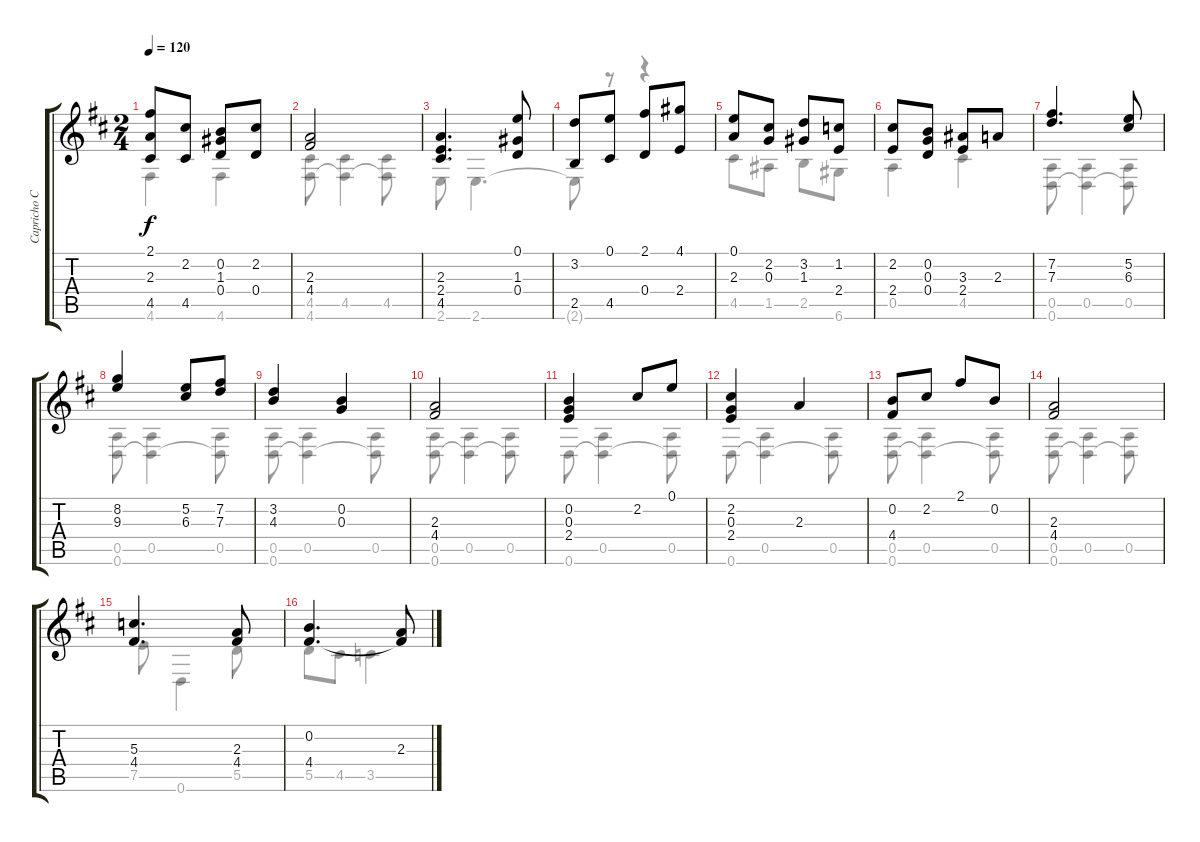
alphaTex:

\track ("Capricho Catalan - Isaac Albeniz" "Capricho C") {instrument acousticguitarnylon}
\staff {score tabs}
\tuning (E4 B3 G3 D3 A2 D2) {hide}
\voice
\ts (2 4)
\tempo 120
\clef g2
\ks d
(2.1 2.3 4.5).8{dy f} (2.2 4.5).8 (0.2 1.3 0.4).8 (2.2 0.4).8 |
(2.3 4.4).2 |
(2.3 2.4 4.5).4{d} (0.1 1.3 0.4).8 |
(3.2 2.5).8 (0.1 4.5).8 (2.1 0.4).8 (4.1 2.4).8 |
(0.1 2.3).8 (2.2 0.3).8 (3.2 1.3).8 (1.2 2.4).8 |
(2.2 2.4).8 (0.2 0.3 0.4).8 (3.3 2.4).8 2.3.8 |
(7.2 7.3).4{d} (5.2 6.3).8 |
(8.2 9.3).4 (5.2 6.3).8 (7.2 7.3).8 |
(3.2 4.3).4 (0.2 0.3).4 |
(2.3 4.4).2 |
(0.2 0.3 2.4).4 2.2.8 0.1.8 |
(2.2 0.3 2.4).4 2.3.4 |
(0.2 4.4).8 2.2.8 2.1.8 0.2.8 |
(2.3 4.4).2 |
(5.3 4.4).4{d} (2.3 4.4).8 |
(0.2 4.4).4{d} (2.3 4.4{t}).8
\voice
\clef g2
\ottava regular
\simile none
\ks d
4.6.4{dy f} 4.6.4 |
(4.5 4.6).8 (4.5 4.6{t}).4 (4.5 4.6{t}).8 |
2.6.8 2.6.4{d} |
2.6{t}.8 r.8 r.4 |
4.5.8 1.5.8 2.5.8 6.6.8 |
0.5.4 4.5.4 |
(0.5 0.6).8 (0.5 0.6{t}).4 (0.5 0.6{t}).8 |
(0.5 0.6).8 (0.5 0.6{t}).4 (0.5 0.6{t}).8 |
(0.5 0.6).8 (0.5 0.6{t}).4 (0.5 0.6{t}).8 |
(0.5 0.6).8 (0.5 0.6{t}).4 (0.5 0.6{t}).8 |
0.6.8 (0.5 0.6{t}).4 (0.5 0.6{t}).8 |
0.6.8 (0.5 0.6{t}).4 (0.5 0.6{t}).8 |
(0.5 0.6).8 (0.5 0.6{t}).4 (0.5 0.6{t}).8 |
(0.5 0.6).8 (0.5 0.6{t}).4 (0.5 0.6{t}).8 |
7.5.8 0.6.4 5.5.8 |
5.5.8 4.5.8 3.5.4
